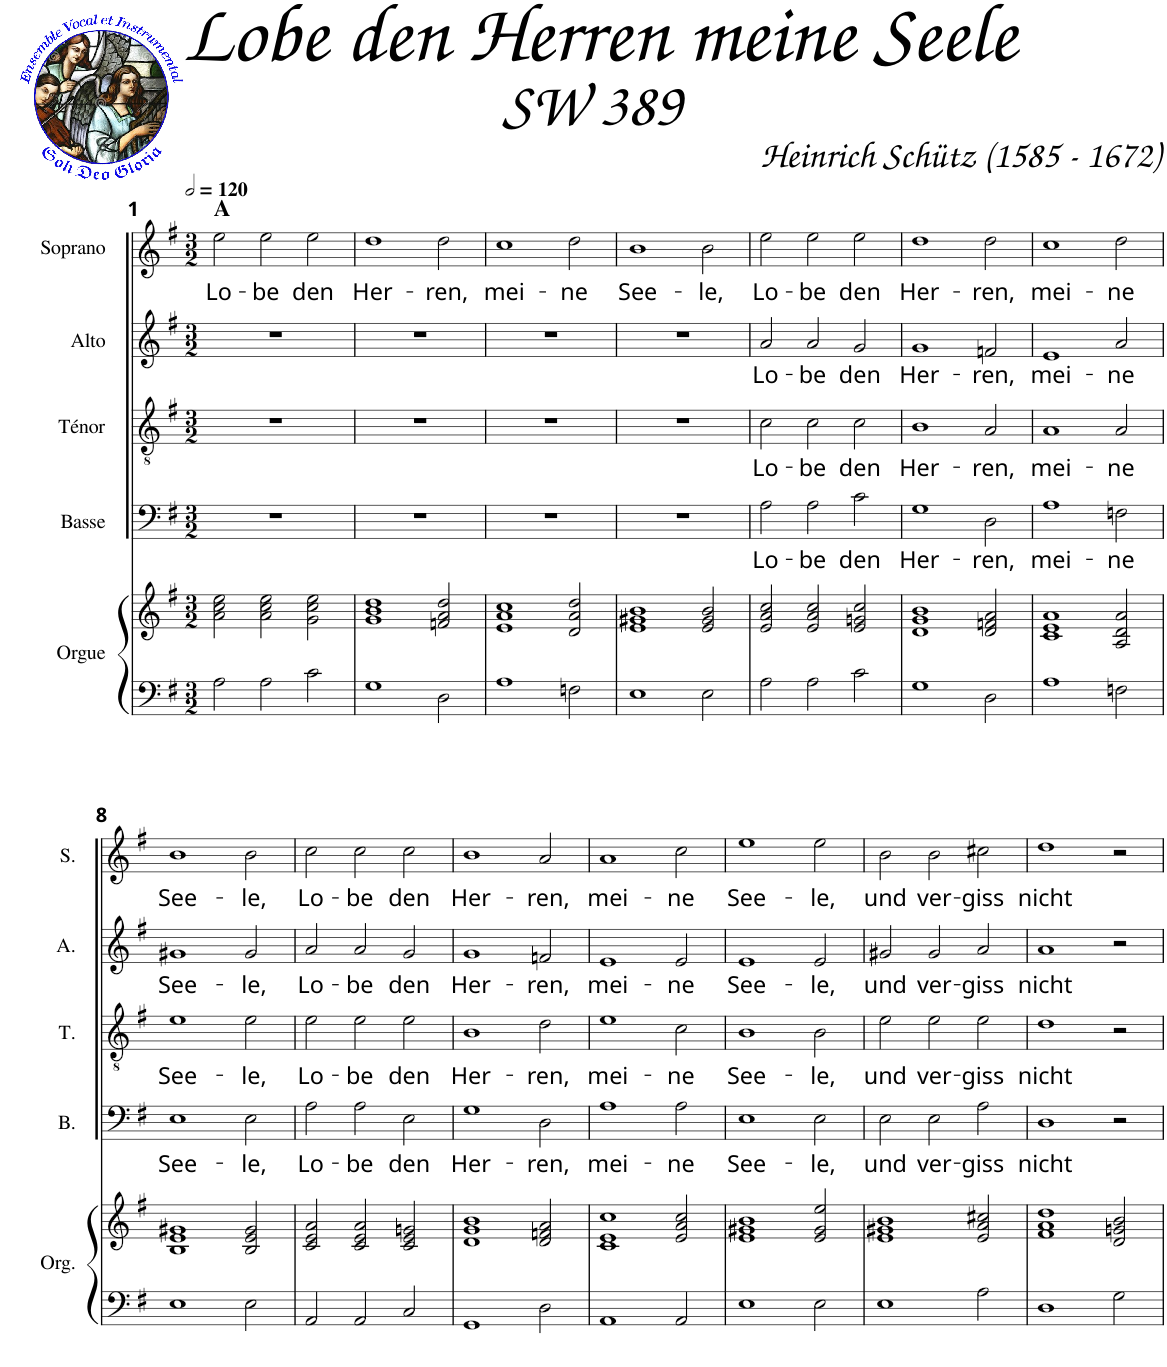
**kern	**kern	**kern	**text	**kern	**text	**kern	**text	**kern	**text
*part5	*part5	*part4	*part4	*part3	*part3	*part2	*part2	*part1	*part1
*staff6	*staff5	*staff4	*staff4	*staff3	*staff3	*staff2	*staff2	*staff1	*staff1
*I"Orgue	*	*I"Basse	*	*I"Ténor	*	*I"Alto	*	*I"Soprano	*
*I'Org.	*	*I'B.	*	*I'T.	*	*I'A.	*	*I'S.	*
*clefF4	*clefG2	*clefF4	*	*clefGv2	*	*clefG2	*	*clefG2	*
*k[f#]	*k[f#]	*k[f#]	*	*k[f#]	*	*k[f#]	*	*k[f#]	*
*M3/2	*M3/2	*M3/2	*	*M3/2	*	*M3/2	*	*M3/2	*
*MM240	*MM240	*MM240	*	*MM240	*	*MM240	*	*MM240	*
=1	=1	=1	=1	=1	=1	=1	=1	=1	=1
!	!	!	!	!	!	!	!	!LO:TX:a:B:t=A	!
!	!	!	!	!	!	!	!	!	!LO:LY:b
2A\	2a\ 2cc\ 2ee\	1.r	.	1.r	.	1.r	.	2ee\	Lo-
!	!	!	!	!	!	!	!	!	!LO:LY:b
2A\	2a\ 2cc\ 2ee\	.	.	.	.	.	.	2ee\	-be
!	!	!	!	!	!	!	!	!	!LO:LY:b
2c\	2g\ 2cc\ 2ee\	.	.	.	.	.	.	2ee\	den
=2	=2	=2	=2	=2	=2	=2	=2	=2	=2
!	!	!	!	!	!	!	!	!	!LO:LY:b
1G	1g 1b 1dd	1.r	.	1.r	.	1.r	.	1dd	Her-
!	!	!	!	!	!	!	!	!	!LO:LY:b
2D\	2fn/ 2a/ 2dd/	.	.	.	.	.	.	2dd\	-ren,
=3	=3	=3	=3	=3	=3	=3	=3	=3	=3
!	!	!	!	!	!	!	!	!	!LO:LY:b
1A	1e 1a 1cc	1.r	.	1.r	.	1.r	.	1cc	mei-
!	!	!	!	!	!	!	!	!	!LO:LY:b
2Fn\	2d/ 2a/ 2dd/	.	.	.	.	.	.	2dd\	-ne
=4	=4	=4	=4	=4	=4	=4	=4	=4	=4
!	!	!	!	!	!	!	!	!	!LO:LY:b
1E	1e 1g#X 1b	1.r	.	1.r	.	1.r	.	1b	See-
!	!	!	!	!	!	!	!	!	!LO:LY:b
2E\	2e/ 2g#/ 2b/	.	.	.	.	.	.	2b\	-le,
=5	=5	=5	=5	=5	=5	=5	=5	=5	=5
!	!	!	!LO:LY:b	!	!LO:LY:b	!	!LO:LY:b	!	!LO:LY:b
2A\	2e/ 2a/ 2cc/	2A\	Lo-	2c\	Lo-	2a/	Lo-	2ee\	Lo-
!	!	!	!LO:LY:b	!	!LO:LY:b	!	!LO:LY:b	!	!LO:LY:b
2A\	2e/ 2a/ 2cc/	2A\	-be	2c\	-be	2a/	-be	2ee\	-be
!	!	!	!LO:LY:b	!	!LO:LY:b	!	!LO:LY:b	!	!LO:LY:b
2c\	2e/ 2gn/ 2cc/	2c\	den	2c\	den	2g/	den	2ee\	den
=6	=6	=6	=6	=6	=6	=6	=6	=6	=6
!	!	!	!LO:LY:b	!	!LO:LY:b	!	!LO:LY:b	!	!LO:LY:b
1G	1d 1g 1b	1G	Her-	1B	Her-	1g	Her-	1dd	Her-
!	!	!	!LO:LY:b	!	!LO:LY:b	!	!LO:LY:b	!	!LO:LY:b
2D\	2d/ 2fn/ 2a/	2D\	-ren,	2A/	-ren,	2fn/	-ren,	2dd\	-ren,
=7	=7	=7	=7	=7	=7	=7	=7	=7	=7
!	!	!	!LO:LY:b	!	!LO:LY:b	!	!LO:LY:b	!	!LO:LY:b
1A	1c 1e 1a	1A	mei-	1A	mei-	1e	mei-	1cc	mei-
!	!	!	!LO:LY:b	!	!LO:LY:b	!	!LO:LY:b	!	!LO:LY:b
2Fn\	2A/ 2d/ 2a/	2Fn\	-ne	2A/	-ne	2a/	-ne	2dd\	-ne
!!LO:LB:g=z
=8	=8	=8	=8	=8	=8	=8	=8	=8	=8
!	!	!	!LO:LY:b	!	!LO:LY:b	!	!LO:LY:b	!	!LO:LY:b
1E	1B 1e 1g#X	1E	See-	1e	See-	1g#X	See-	1b	See-
!	!	!	!LO:LY:b	!	!LO:LY:b	!	!LO:LY:b	!	!LO:LY:b
2E\	2B/ 2e/ 2g#/	2E\	-le,	2e\	-le,	2g#/	-le,	2b\	-le,
=9	=9	=9	=9	=9	=9	=9	=9	=9	=9
!	!	!	!LO:LY:b	!	!LO:LY:b	!	!LO:LY:b	!	!LO:LY:b
2AA/	2c/ 2e/ 2a/	2A\	Lo-	2e\	Lo-	2a/	Lo-	2cc\	Lo-
!	!	!	!LO:LY:b	!	!LO:LY:b	!	!LO:LY:b	!	!LO:LY:b
2AA/	2c/ 2e/ 2a/	2A\	-be	2e\	-be	2a/	-be	2cc\	-be
!	!	!	!LO:LY:b	!	!LO:LY:b	!	!LO:LY:b	!	!LO:LY:b
2C/	2c/ 2e/ 2gn/	2E\	den	2e\	den	2g/	den	2cc\	den
=10	=10	=10	=10	=10	=10	=10	=10	=10	=10
!	!	!	!LO:LY:b	!	!LO:LY:b	!	!LO:LY:b	!	!LO:LY:b
1GG	1d 1g 1b	1G	Her-	1B	Her-	1g	Her-	1b	Her-
!	!	!	!LO:LY:b	!	!LO:LY:b	!	!LO:LY:b	!	!LO:LY:b
2D\	2d/ 2fn/ 2a/	2D\	-ren,	2d\	-ren,	2fn/	-ren,	2a/	-ren,
=11	=11	=11	=11	=11	=11	=11	=11	=11	=11
!	!	!	!LO:LY:b	!	!LO:LY:b	!	!LO:LY:b	!	!LO:LY:b
1AA	1c 1e 1cc	1A	mei-	1e	mei-	1e	mei-	1a	mei-
!	!	!	!LO:LY:b	!	!LO:LY:b	!	!LO:LY:b	!	!LO:LY:b
2AA/	2e/ 2a/ 2cc/	2A\	-ne	2c\	-ne	2e/	-ne	2cc\	-ne
=12	=12	=12	=12	=12	=12	=12	=12	=12	=12
!	!	!	!LO:LY:b	!	!LO:LY:b	!	!LO:LY:b	!	!LO:LY:b
1E	1e 1g#X 1b	1E	See-	1B	See-	1e	See-	1ee	See-
!	!	!	!LO:LY:b	!	!LO:LY:b	!	!LO:LY:b	!	!LO:LY:b
2E\	2e/ 2g#/ 2ee/	2E\	-le,	2B\	-le,	2e/	-le,	2ee\	-le,
=13	=13	=13	=13	=13	=13	=13	=13	=13	=13
!	!	!	!LO:LY:b	!	!LO:LY:b	!	!LO:LY:b	!	!LO:LY:b
1E	1e 1g#X 1b	2E\	und	2e\	und	2g#X/	und	2b\	und
!	!	!	!LO:LY:b	!	!LO:LY:b	!	!LO:LY:b	!	!LO:LY:b
.	.	2E\	ver-	2e\	ver-	2g#/	ver-	2b\	ver-
!	!	!	!LO:LY:b	!	!LO:LY:b	!	!LO:LY:b	!	!LO:LY:b
2A\	2e/ 2a/ 2cc#X/	2A\	-giss	2e\	-giss	2a/	-giss	2cc#X\	-giss
=14	=14	=14	=14	=14	=14	=14	=14	=14	=14
!	!	!	!LO:LY:b	!	!LO:LY:b	!	!LO:LY:b	!	!LO:LY:b
1D	1f# 1a 1dd	1D	nicht	1d	nicht	1a	nicht	1dd	nicht
2G\	2d/ 2gn/ 2b/	2r	.	2r	.	2r	.	2r	.
=	=	=	=	=	=	=	=	=	=
*-	*-	*-	*-	*-	*-	*-	*-	*-	*-
